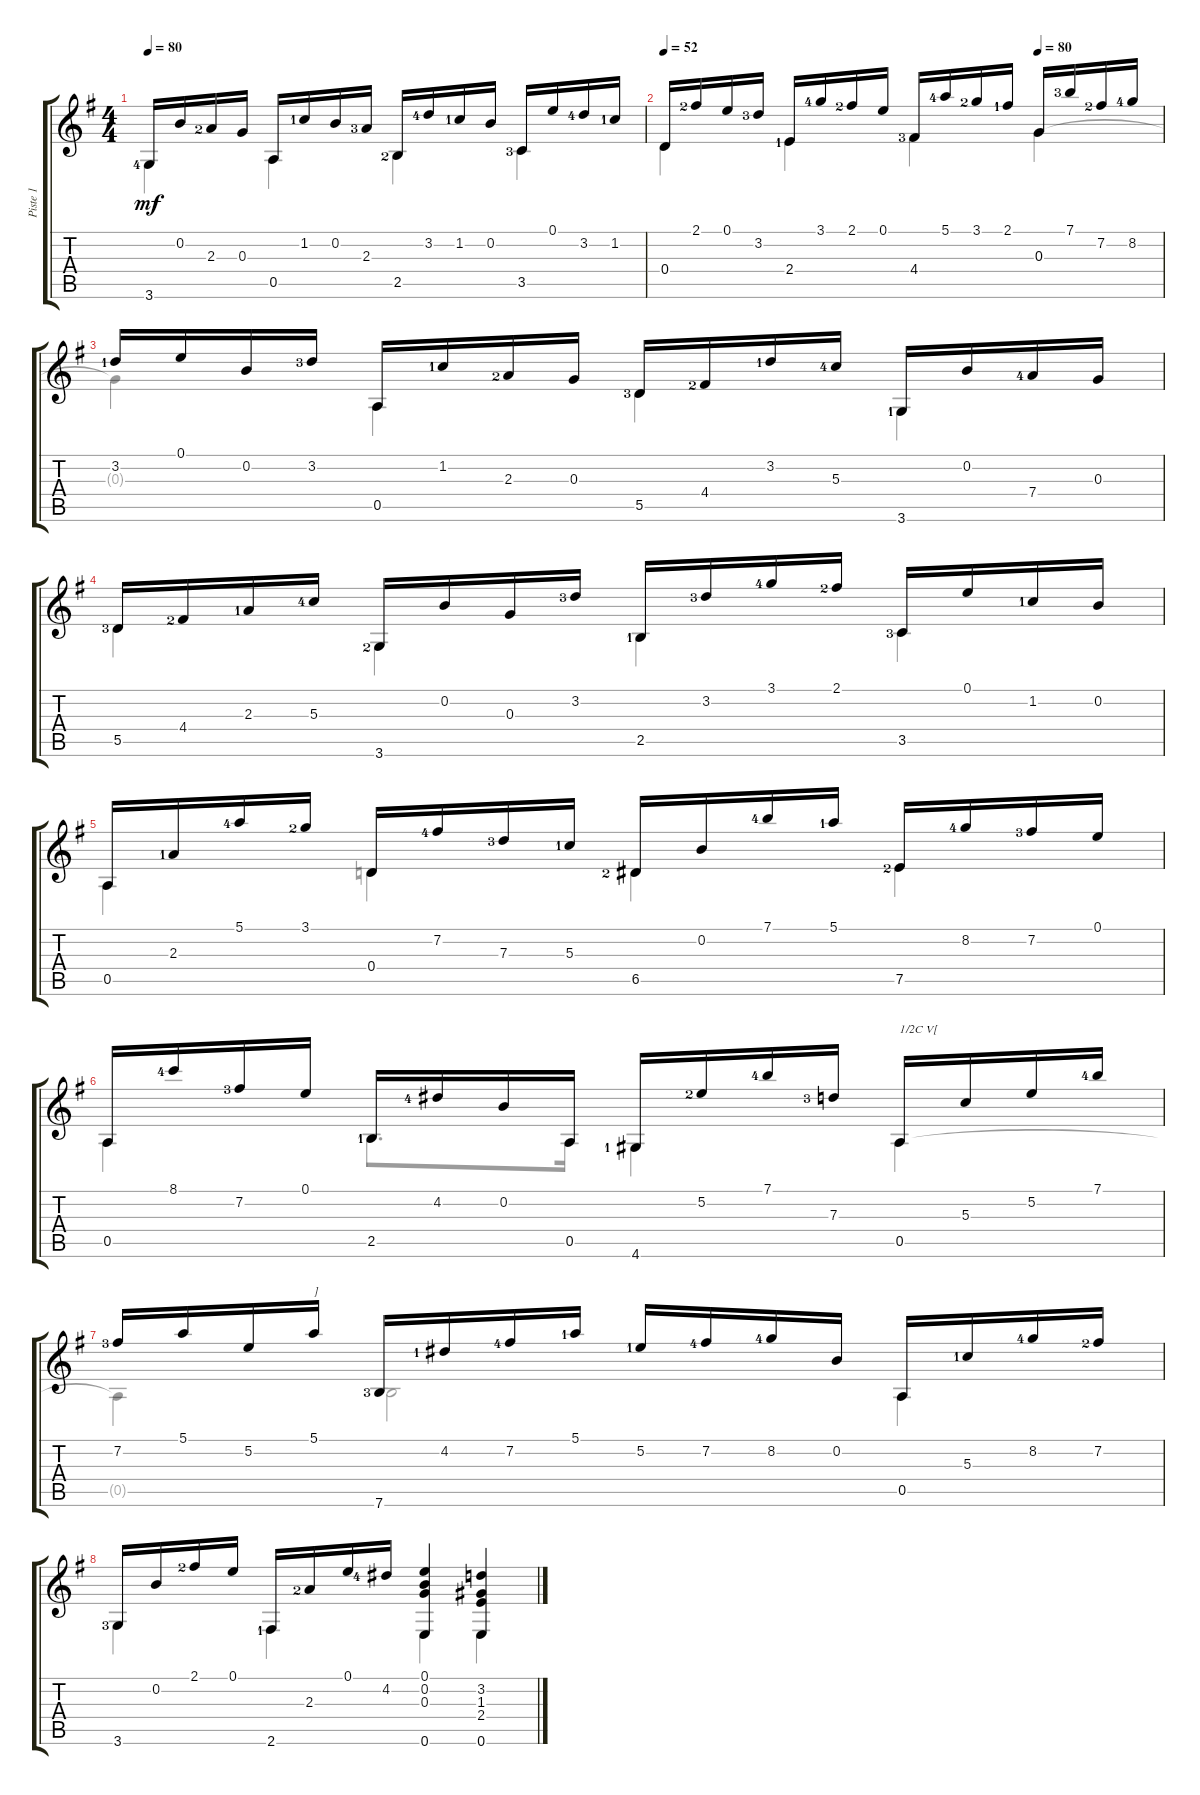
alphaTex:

\track ("Piste 1" "Piste 1") {instrument acousticguitarnylon}
\staff {score tabs}
\tuning (E4 B3 G3 D3 A2 E2) {hide}
\voice
\ts (4 4)
\tempo 80
\clef g2
\ks g
3.6{lf 5}.16{dy mf} 0.2.16 2.3{lf 3}.16 0.3.16 0.5.16{volume 16} 1.2{lf 2}.16 0.2.16 2.3{lf 4}.16 2.5{lf 3}.16 3.2{lf 5}.16 1.2{lf 2}.16 0.2.16 3.5{lf 4}.16 0.1.16 3.2{lf 5}.16 1.2{lf 2}.16 |
\tempo 52
\tempo (80 0.75)
0.4.16 2.1{lf 3}.16 0.1.16 3.2{lf 4}.16 2.4{lf 2}.16 3.1{lf 5}.16 2.1{lf 3}.16 0.1.16 4.4{lf 4}.16 5.1{lf 5}.16 3.1{lf 3}.16 2.1{lf 2}.16 0.3.16 7.1{lf 4}.16 7.2{lf 3}.16 8.2{lf 5}.16 |
3.2{lf 2}.16 0.1.16 0.2.16 3.2{lf 4}.16 0.5.16{volume 9} 1.2{lf 2}.16 2.3{lf 3}.16 0.3.16 5.5{lf 4}.16 4.4{lf 3}.16 3.2{lf 2}.16 5.3{lf 5}.16 3.6{lf 2}.16 0.2.16 7.4{lf 5}.16 0.3.16 |
5.5{lf 4}.16 4.4{lf 3}.16 2.3{lf 2}.16 5.3{lf 5}.16 3.6{lf 3}.16 0.2.16 0.3.16 3.2{lf 4}.16 2.5{lf 2}.16{volume 16} 3.2{lf 4}.16 3.1{lf 5}.16 2.1{lf 3}.16 3.5{lf 4}.16 0.1.16 1.2{lf 2}.16 0.2.16 |
0.5.16 2.3{lf 2}.16 5.1{lf 5}.16 3.1{lf 3}.16 0.4.16 7.2{lf 5}.16 7.3{lf 4}.16 5.3{lf 2}.16 6.5{lf 3}.16 0.2.16 7.1{lf 5}.16 5.1{lf 2}.16 7.5{lf 3}.16 8.2{lf 5}.16 7.2{lf 4}.16 0.1.16 |
0.5.16{volume 9} 8.1{lf 5}.16 7.2{lf 4}.16 0.1.16 2.5{lf 2}.16 4.2{lf 5}.16 0.2.16 0.5.16 4.6{lf 2}.16 5.2{lf 3}.16 7.1{lf 5}.16 7.3{lf 4}.16 0.5.16{txt "1/2C V["} 5.3.16 5.2.16 7.1{lf 5}.16 |
7.2{lf 4}.16 5.1.16 5.2.16 5.1.16{txt "]"} 7.6{lf 4}.16 4.2{lf 2}.16 7.2{lf 5}.16 5.1{lf 2}.16 5.2{lf 2}.16 7.2{lf 5}.16 8.2{lf 5}.16 0.2.16 0.5.16{volume 12} 5.3{lf 2}.16 8.2{lf 5}.16 7.2{lf 3}.16 |
3.6{lf 4}.16 0.2.16 2.1{lf 3}.16 0.1.16 2.6{lf 2}.16 2.3{lf 3}.16 0.1.16 4.2{lf 5}.16 (0.1 0.2 0.3 0.6).4 (3.2 1.3 2.4 0.6).4
\voice
\clef g2
\ottava regular
\simile none
\ks g
3.6.4{dy mf} 0.5.4 2.5.4 3.5.4 |
0.4.4 2.4.4 4.4.4 0.3.4 |
0.3{t}.4 0.5.4 5.5.4 3.6.4 |
5.5.4 3.6.4 2.5.4 3.5.4 |
0.5.4 0.4.4 6.5.4 7.5.4 |
0.5.4 2.5.8{d} 0.5.16 4.6.4 0.5.4 |
0.5{t}.4 7.6.2 0.5.4 |
3.6.4 2.6.4 0.6.4 0.6.4
